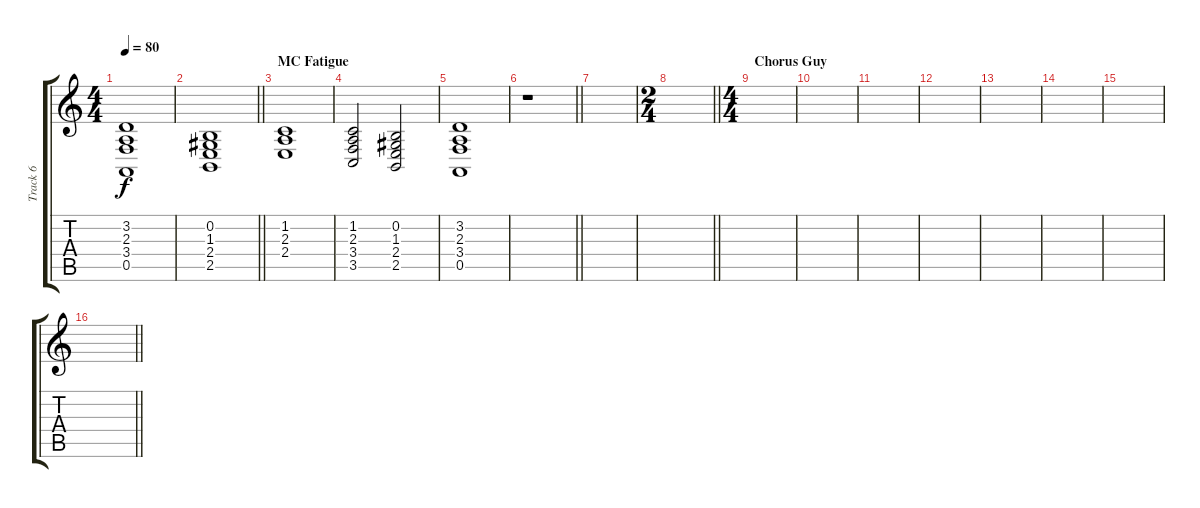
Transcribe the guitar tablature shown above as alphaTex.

\track ("Track 6" "Track 6") {instrument stringensemble1}
\staff {score tabs}
\tuning (E4 B3 G3 D3 A2 E2) {hide}
\ts (4 4)
\tempo 80
\clef g2
\ks c
(3.2 2.3 3.4 0.5).1{dy f} |
\barLineRight lightlight
(0.2 1.3 2.4 2.5).1 |
\section ("" "MC Fatigue")
(1.2 2.3 2.4).1{volume 5} |
(1.2 2.3 3.4 3.5).2 (0.2 1.3 2.4 2.5).2 |
(3.2 2.3 3.4 0.5).1 |
\barLineRight lightlight
r.1 |
|
\ts (2 4)
\barLineRight lightlight
|
\ts (4 4)
\section ("" "Chorus Guy")
|
|
|
|
|
|
|
\barLineRight lightlight
